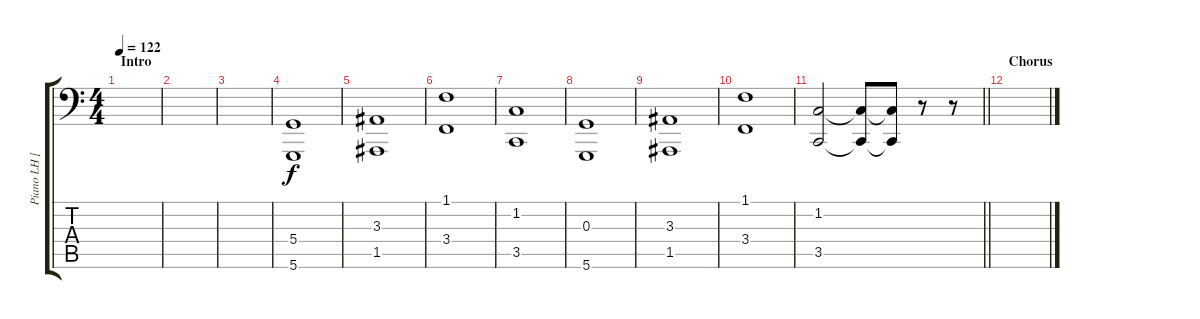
\track ("Piano LH [Mike Shinoda]" "Piano LH [") {solo instrument acousticgrandpiano}
\staff {score tabs}
\tuning (E3 B2 G2 D2 A1 D1) {hide}
\ts (4 4)
\section ("" "Intro")
\tempo 122
\clef f4
\ks c
|
|
|
(5.4 5.6).1 |
(3.3 1.5).1 |
(1.1 3.4).1 |
(1.2 3.5).1 |
(0.3 5.6).1 |
(3.3 1.5).1 |
(1.1 3.4).1 |
\barLineRight lightlight
(1.2 3.5).2 (1.2{t} 3.5{t}).8 (1.2{t} 3.5{t}).8 r.8 r.8 |
\section ("" "Chorus")
